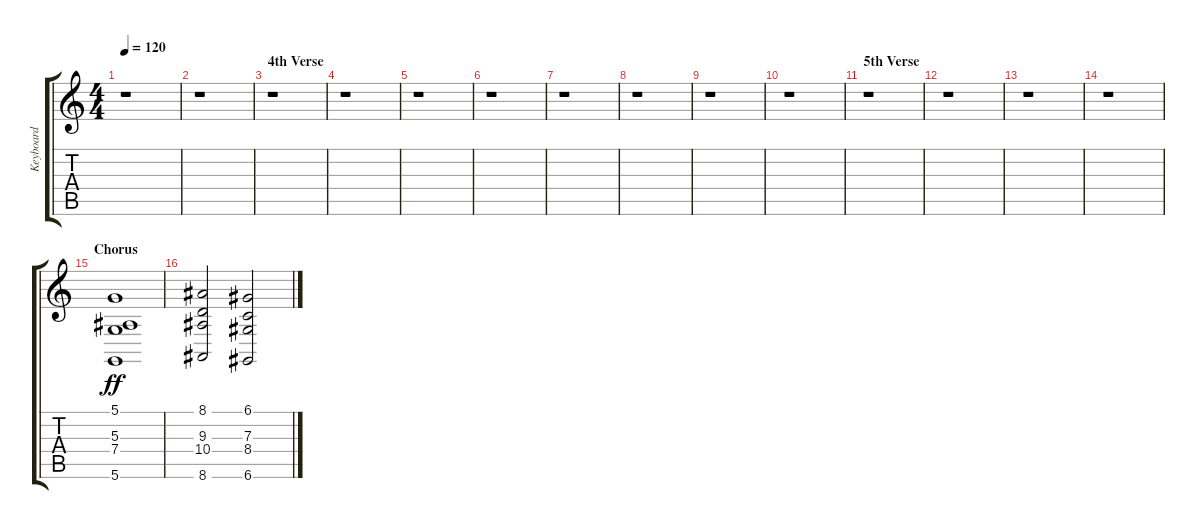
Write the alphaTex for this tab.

\track ("Keyboard" "Keyboard") {instrument stringensemble1}
\staff {score tabs}
\tuning (D4 A3 F3 C3 G2 D2) {hide}
\ts (4 4)
\tempo 120
\clef g2
\ks c
r.1{dy f} |
r.1 |
\section ("" "4th Verse")
r.1 |
r.1 |
r.1 |
r.1 |
r.1 |
r.1 |
r.1 |
r.1 |
\section ("" "5th Verse")
r.1 |
r.1 |
r.1 |
r.1 |
\section ("" "Chorus")
(5.1 5.3 7.4 5.6).1{dy ff} |
(8.1 9.3 10.4 8.6).2 (6.1 7.3 8.4 6.6).2
